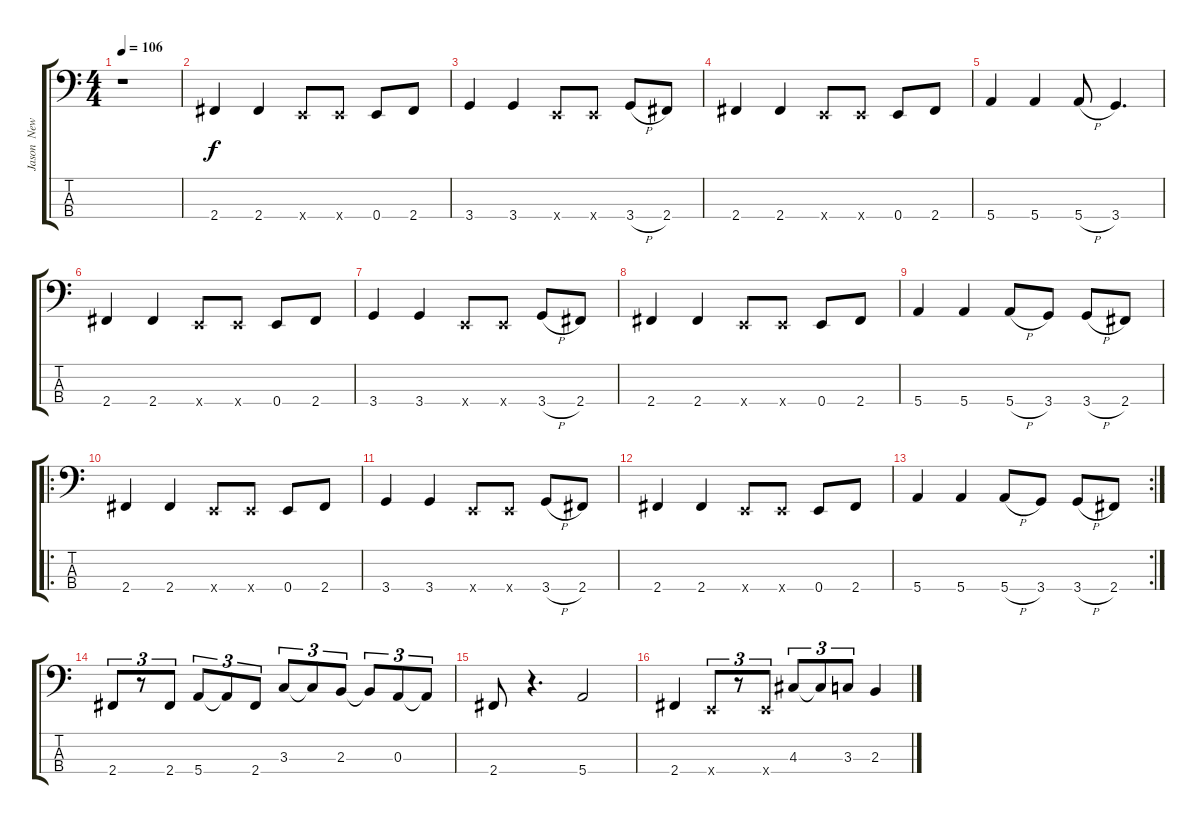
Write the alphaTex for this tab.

\track ("Jason  Newsted" "Jason  New") {instrument electricbasspick}
\staff {score tabs}
\tuning (G2 D2 A1 E1) {hide}
\ts (4 4)
\tempo 106
\clef f4
\ks c
r.1{dy f} |
2.4.4 2.4.4 0.4{x}.8 0.4{x}.8 0.4.8 2.4.8 |
3.4.4 3.4.4 0.4{x}.8 0.4{x}.8 3.4{h}.8 2.4.8 |
2.4.4 2.4.4 0.4{x}.8 0.4{x}.8 0.4.8 2.4.8 |
5.4.4 5.4.4 5.4{h}.8 3.4.4{d} |
2.4.4 2.4.4 0.4{x}.8 0.4{x}.8 0.4.8 2.4.8 |
3.4.4 3.4.4 0.4{x}.8 0.4{x}.8 3.4{h}.8 2.4.8 |
2.4.4 2.4.4 0.4{x}.8 0.4{x}.8 0.4.8 2.4.8 |
5.4.4 5.4.4 5.4{h}.8 3.4.8 3.4{h}.8 2.4.8 |
\ro
2.4.4 2.4.4 0.4{x}.8 0.4{x}.8 0.4.8 2.4.8 |
3.4.4 3.4.4 0.4{x}.8 0.4{x}.8 3.4{h}.8 2.4.8 |
2.4.4 2.4.4 0.4{x}.8 0.4{x}.8 0.4.8 2.4.8 |
\rc 2
5.4.4 5.4.4 5.4{h}.8 3.4.8 3.4{h}.8 2.4.8 |
2.4.8{tu (3 2)} r.8{tu (3 2)} 2.4.8{tu (3 2)} 5.4.8{tu (3 2)} 5.4{t}.8{tu (3 2)} 2.4.8{tu (3 2)} 3.3.8{tu (3 2)} 3.3{t}.8{tu (3 2)} 2.3.8{tu (3 2)} 2.3{t}.8{tu (3 2)} 0.3.8{tu (3 2)} 0.3{t}.8{tu (3 2)} |
2.4.8 r.4{d} 5.4.2 |
2.4.4 0.4{x}.8{tu (3 2)} r.8{tu (3 2)} 0.4{x}.8{tu (3 2)} 4.3.8{tu (3 2)} 4.3{t}.8{tu (3 2)} 3.3.8{tu (3 2)} 2.3.4
